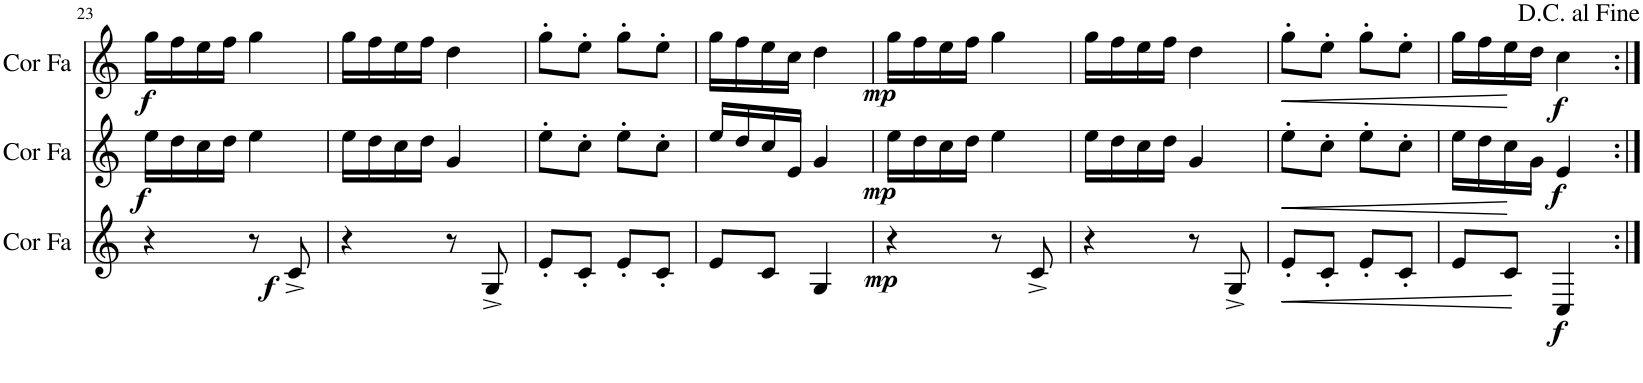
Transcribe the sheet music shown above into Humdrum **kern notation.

**kern	**dynam	**kern	**dynam	**kern	**dynam
*part3	*part3	*part2	*part2	*part1	*part1
*staff3	*staff3	*staff2	*staff2	*staff1	*staff1
*I"Cor en Fa	*	*I"Cor en Fa	*	*I"Cor en Fa	*
*I'Cor Fa	*	*I'Cor Fa	*	*I'Cor Fa	*
!!LO:PB:g=z
*clefG2	*	*clefG2	*	*clefG2	*
*Trd4c7	*	*Trd4c7	*	*Trd4c7	*
*k[]	*	*k[]	*	*k[]	*
*M2/4	*	*M2/4	*	*M2/4	*
=23	=23	=23	=23	=23	=23
!	!	!	!LO:DY:b	!	!LO:DY:b
4r	.	16ee\LL	f	16gg\LL	f
.	.	16dd\	.	16ff\	.
.	.	16cc\	.	16ee\	.
.	.	16dd\JJ	.	16ff\JJ	.
!	!LO:DY:b	!	!	!	!
8r	f	4ee\	.	4gg\	.
8c^/	.	.	.	.	.
=24	=24	=24	=24	=24	=24
4r	.	16ee\LL	.	16gg\LL	.
.	.	16dd\	.	16ff\	.
.	.	16cc\	.	16ee\	.
.	.	16dd\JJ	.	16ff\JJ	.
8r	.	4g/	.	4dd\	.
8G^/	.	.	.	.	.
=25	=25	=25	=25	=25	=25
8e'/L	.	8ee'\L	.	8gg'\L	.
8c'/J	.	8cc'\J	.	8ee'\J	.
8e'/L	.	8ee'\L	.	8gg'\L	.
8c'/J	.	8cc'\J	.	8ee'\J	.
=26	=26	=26	=26	=26	=26
8e/L	.	16ee/LL	.	16gg\LL	.
.	.	16dd/	.	16ff\	.
8c/J	.	16cc/	.	16ee\	.
.	.	16e/JJ	.	16cc\JJ	.
4G/	.	4g/	.	4dd\	.
=27	=27	=27	=27	=27	=27
!	!LO:DY:b	!	!LO:DY:b	!	!LO:DY:b
4r	mp	16ee\LL	mp	16gg\LL	mp
.	.	16dd\	.	16ff\	.
.	.	16cc\	.	16ee\	.
.	.	16dd\JJ	.	16ff\JJ	.
8r	.	4ee\	.	4gg\	.
8c^/	.	.	.	.	.
=28	=28	=28	=28	=28	=28
4r	.	16ee\LL	.	16gg\LL	.
.	.	16dd\	.	16ff\	.
.	.	16cc\	.	16ee\	.
.	.	16dd\JJ	.	16ff\JJ	.
8r	.	4g/	.	4dd\	.
8G^/	.	.	.	.	.
=29	=29	=29	=29	=29	=29
!	!LO:HP:b	!	!LO:HP:b	!	!LO:HP:b
8e'/L	<	8ee'\L	<	8gg'\L	<
8c'/J	.	8cc'\J	.	8ee'\J	.
8e'/L	.	8ee'\L	.	8gg'\L	.
8c'/J	.	8cc'\J	.	8ee'\J	.
.	[	.	[	.	[
=30	=30	=30	=30	=30	=30
8e/L	.	16ee\LL	.	16gg\LL	.
.	.	16dd\	.	16ff\	.
8c/J	.	16cc\	.	16ee\	.
.	.	16g\JJ	.	16dd\JJ	.
!	!LO:DY:b	!	!LO:DY:b	!	!LO:DY:b
4C/	f	4e/	f	4cc\	f
=:|!	=:|!	=:|!	=:|!	=:|!	=:|!
*-	*-	*-	*-	*-	*-
